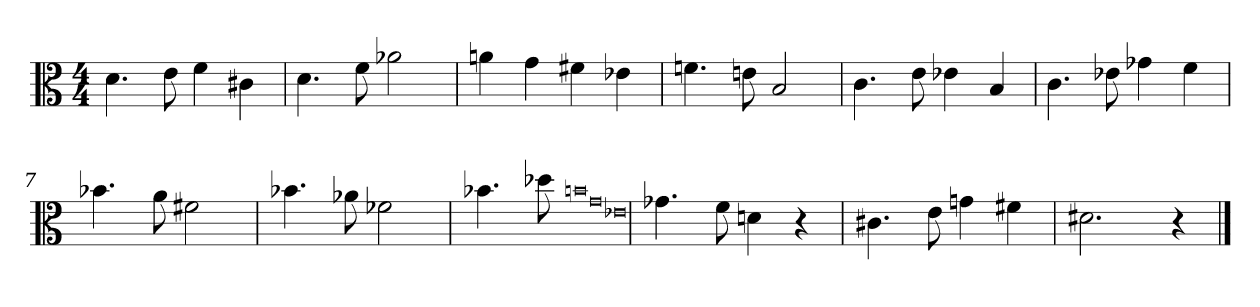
**kern
*part1
*staff1
*clefC3
*k[]
*M4/4
=1
4.d\
8e\
4f\
4c#X\
=2
4.d\
8f\
2a-X\
=3
4an\
4g\
4f#X\
4e-X\
=4
4.fn\
8en\
2B/
=5
4.c\
8e\
4e-X\
4B/
=6
4.c\
8e-X\
4g-X\
4f\
=7
4.b-X\
8a\
2f#X\
=8
4.b-X\
8a-X\
2f-X\
=9
4.b-X\
8dd-X\
0qbn\
0qg\
0qe-X\
=10
4.g-X\
8f\
4dn\
4r
=11
4.c#X\
8e\
4gn\
4f#X\
=12
2.d#X\
4r
==
*-
